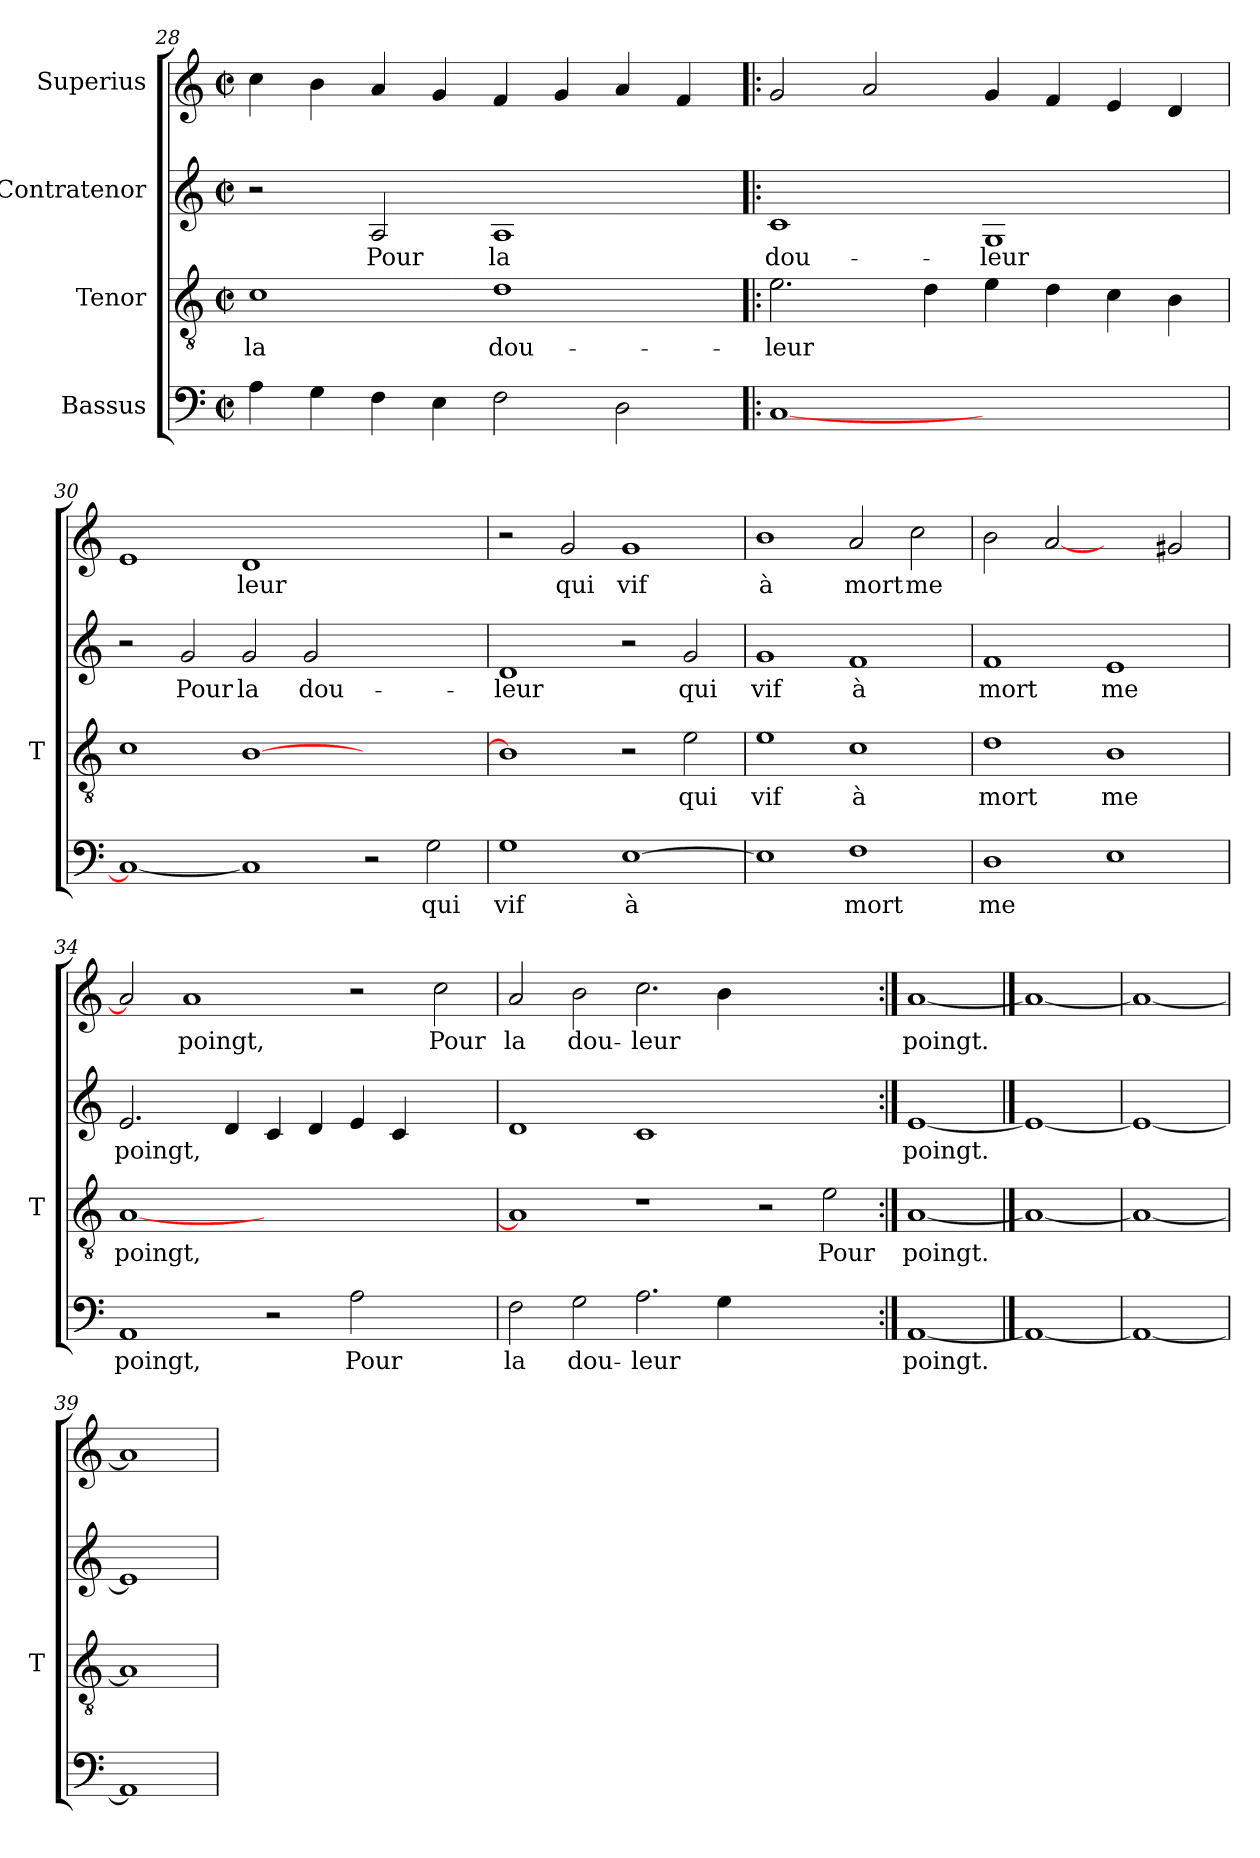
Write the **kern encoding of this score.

**kern	**text	**kern	**text	**kern	**text	**kern	**text
*part4	*part4	*part3	*part3	*part2	*part2	*part1	*part1
*staff4	*staff4	*staff3	*staff3	*staff2	*staff2	*staff1	*staff1
*I"Bassus	*	*I"Tenor	*	*I"Contratenor	*	*I"Superius	*
*	*	*I'T	*	*	*	*	*
*clefF4	*	*clefGv2	*	*clefG2	*	*clefG2	*
*k[]	*	*k[]	*	*k[]	*	*k[]	*
*C:	*	*C:	*	*C:	*	*C:	*
*M2/2	*	*M2/2	*	*M2/2	*	*M2/2	*
*met(c|)	*	*met(c|)	*	*met(c|)	*	*met(c|)	*
=28	=28	=28	=28	=28	=28	=28	=28
4A	.	1c	-la	2r	.	4cc	.
4G	.	.	.	.	.	4b	.
4F	.	.	.	2A	-Pour	4a	.
4E	.	.	.	.	.	4g	.
2F	.	1d	dou-	1A	-la	4f	.
.	.	.	.	.	.	4g	.
2D	.	.	.	.	.	4a	.
.	.	.	.	.	.	4f	.
!!LO:PB:g=z
=29!|:	=29!|:	=29!|:	=29!|:	=29!|:	=29!|:	=29!|:	=29!|:
[1C	.	2.e	-leur	1c	dou-	2g	.
.	.	.	.	.	.	2a	.
.	.	4d	.	.	.	.	.
1ryy	.	4e	.	1G	-leur	4g	.
.	.	4d	.	.	.	4f	.
.	.	4c	.	.	.	4e	.
.	.	4B	.	.	.	4d	.
=30	=30	=30	=30	=30	=30	=30	=30
1C_	.	1c	.	2r	.	1e	.
.	.	.	.	2g	-Pour	.	.
1C]	.	[1B	.	2g	-la	1d	-leur
.	.	.	.	2g	dou-	.	.
2r	.	1ryy	.	1ryy	.	1ryy	.
2G	-qui	.	.	.	.	.	.
=31	=31	=31	=31	=31	=31	=31	=31
1G	-vif	1B]	.	1d	-leur	2r	.
.	.	.	.	.	.	2g	-qui
[1E	-à	2r	.	2r	.	1g	-vif
.	.	2e	-qui	2g	-qui	.	.
=32	=32	=32	=32	=32	=32	=32	=32
1E]	.	1e	-vif	1g	-vif	1b	-à
1F	-mort	1c	-à	1f	-à	2a	-mort
.	.	.	.	.	.	2cc	-me
=33	=33	=33	=33	=33	=33	=33	=33
1D	-me	1d	-mort	1f	-mort	2b	.
.	.	.	.	.	.	[2a	.
1E	.	1B	-me	1e	-me	2ryy	.
.	.	.	.	.	.	2g#X	.
!!LO:LB:g=z
=34	=34	=34	=34	=34	=34	=34	=34
1AA	-poingt,	[1A	-poingt,	2.e	-poingt,	2a]	.
.	.	.	.	.	.	1a	-poingt,
.	.	.	.	4d	.	.	.
2r	.	1.ryy	.	4c	.	.	.
.	.	.	.	4d	.	.	.
2A	-Pour	.	.	4e	.	2r	.
.	.	.	.	4c	.	.	.
2ryy	.	.	.	2ryy	.	2cc	-Pour
=35	=35	=35	=35	=35	=35	=35	=35
2F	-la	1A]	.	1d	.	2a	-la
2G	dou-	.	.	.	.	2b	dou-
2.A	-leur	1r	.	1c	.	2.cc	-leur
4G	.	.	.	.	.	4b	.
1ryy	.	2r	.	1ryy	.	1ryy	.
.	.	2e	-Pour	.	.	.	.
=36:|!	=36:|!	=36:|!	=36:|!	=36:|!	=36:|!	=36:|!	=36:|!
[1AA	-poingt.	[1A	-poingt.	[1e	-poingt.	[1a	-poingt.
==37	==37	==37	==37	==37	==37	==37	==37
1AA_	.	1A_	.	1e_	.	1a_	.
=38	=38	=38	=38	=38	=38	=38	=38
1AA_	.	1A_	.	1e_	.	1a_	.
=39	=39	=39	=39	=39	=39	=39	=39
1AA]	.	1A]	.	1e]	.	1a]	.
=	=	=	=	=	=	=	=
*-	*-	*-	*-	*-	*-	*-	*-
